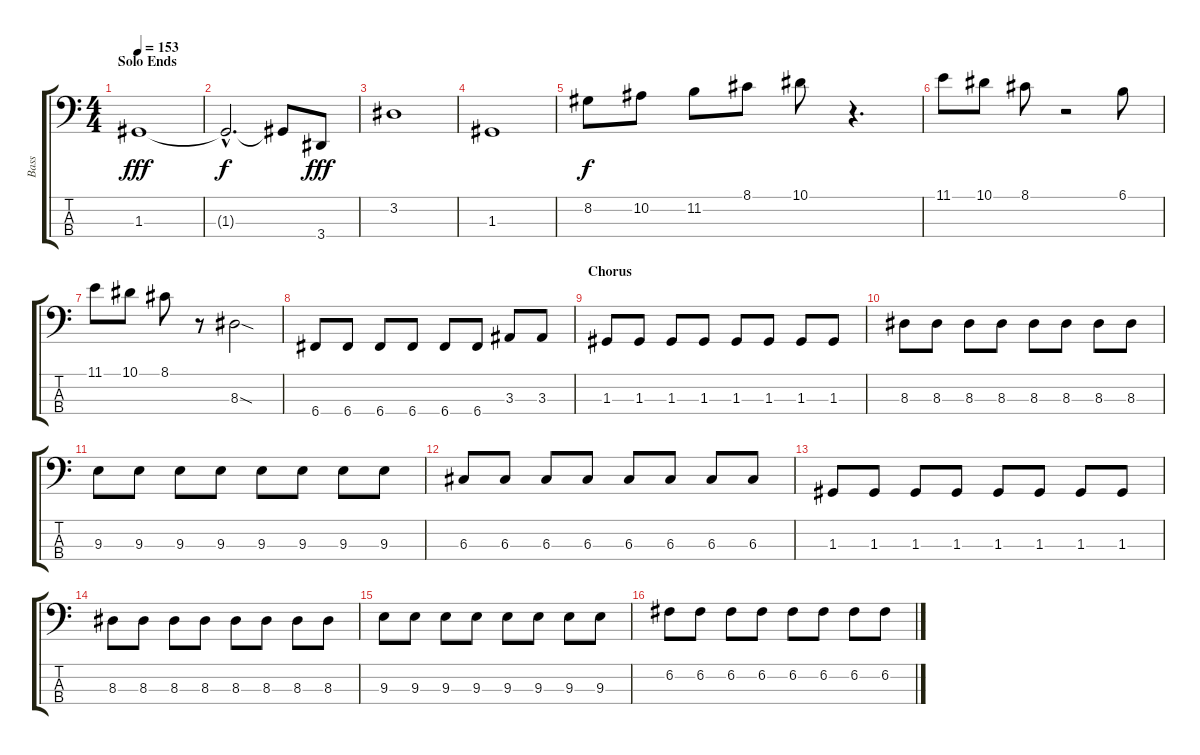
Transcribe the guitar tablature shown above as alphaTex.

\track ("Bass" "Bass") {instrument electricbassfinger}
\staff {score tabs}
\tuning (F2 C2 G1 C1) {hide}
\ts (4 4)
\section ("" "Solo Ends")
\tempo 153
\clef f4
\ks c
1.3.1{dy fff} |
1.3{hac t}.2{d dy f} 1.3{t}.8 3.4.8{dy fff} |
3.2.1 |
1.3.1 |
8.2.8{dy f} 10.2.8 11.2.8 8.1.8 10.1.8 r.4{d} |
11.1.8 10.1.8 8.1.8 r.2 6.1.8 |
11.1.8 10.1.8 8.1.8 r.8 8.3{sod}.2 |
6.4.8 6.4.8 6.4.8 6.4.8 6.4.8 6.4.8 3.3.8 3.3.8 |
\section ("" "Chorus")
1.3.8{volume 16} 1.3.8 1.3.8 1.3.8 1.3.8 1.3.8 1.3.8 1.3.8 |
8.3.8 8.3.8 8.3.8 8.3.8 8.3.8 8.3.8 8.3.8 8.3.8 |
9.3.8 9.3.8 9.3.8 9.3.8 9.3.8 9.3.8 9.3.8 9.3.8 |
6.3.8 6.3.8 6.3.8 6.3.8 6.3.8 6.3.8 6.3.8 6.3.8 |
1.3.8 1.3.8 1.3.8 1.3.8 1.3.8 1.3.8 1.3.8 1.3.8 |
8.3.8 8.3.8 8.3.8 8.3.8 8.3.8 8.3.8 8.3.8 8.3.8 |
9.3.8 9.3.8 9.3.8 9.3.8 9.3.8 9.3.8 9.3.8 9.3.8 |
6.2.8 6.2.8 6.2.8 6.2.8 6.2.8 6.2.8 6.2.8 6.2.8
